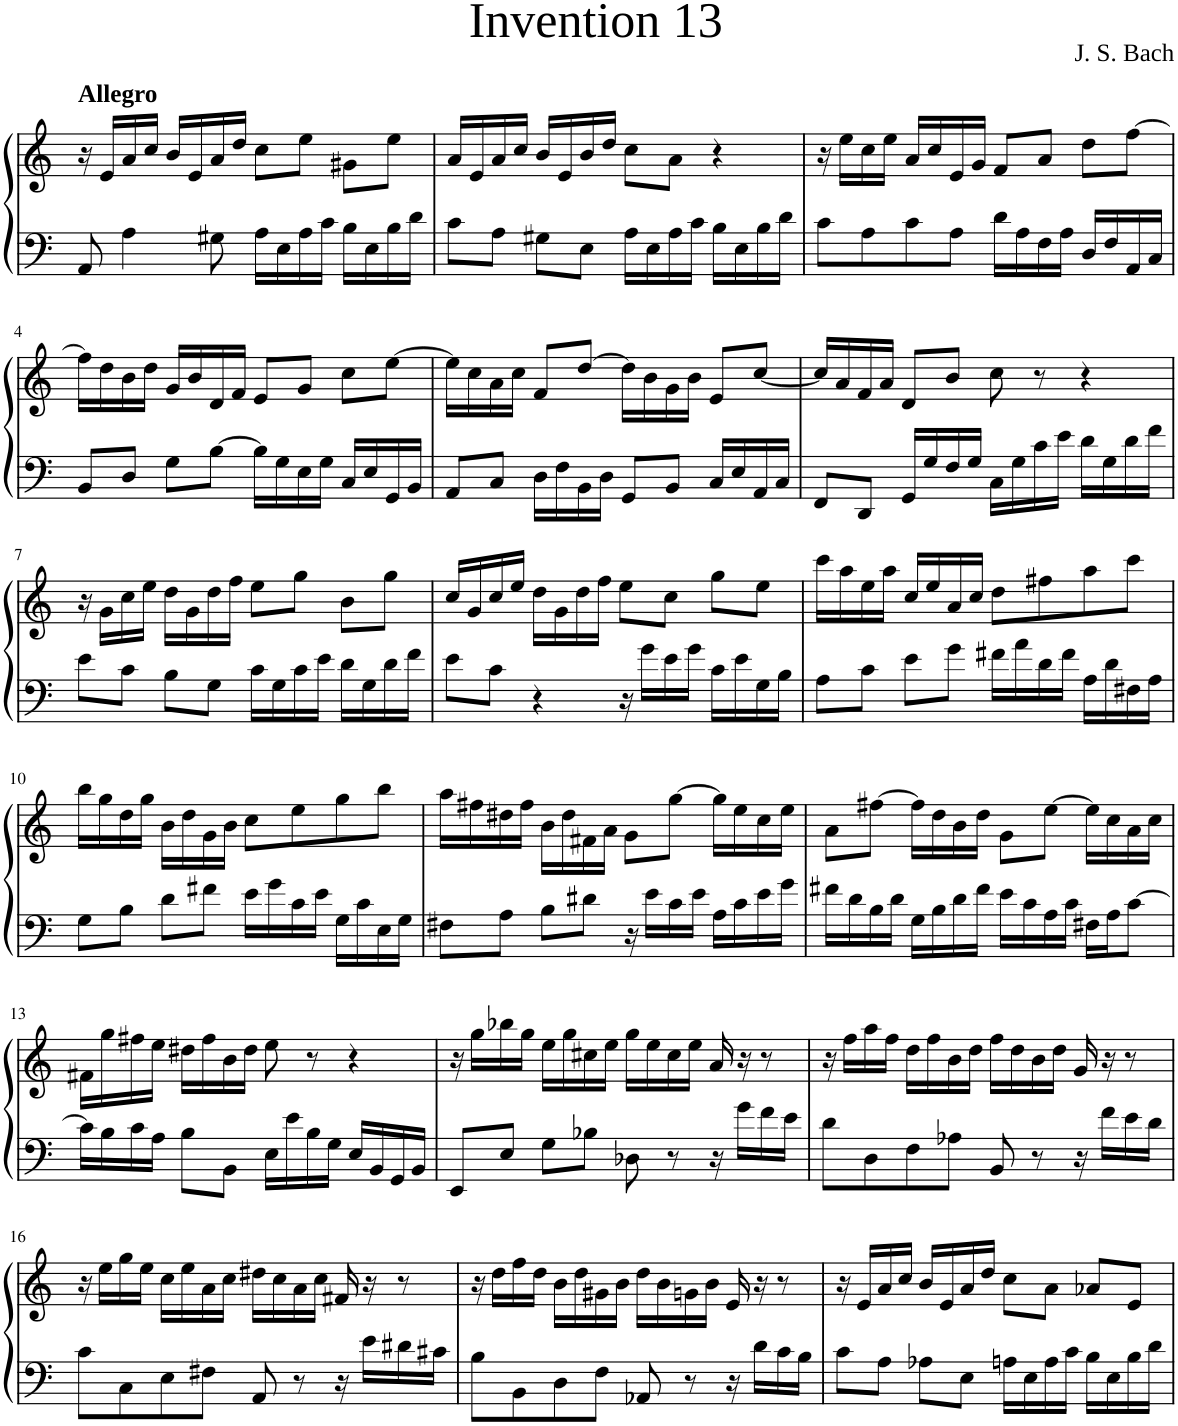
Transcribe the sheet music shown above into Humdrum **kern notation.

**kern	**kern
*part1	*part1
*staff2	*staff1
*I"Piano	*
*I'Pno	*
*clefF4	*clefG2
*k[]	*k[]
=1	=1
!	!LO:TX:a:B:t=Allegro
8AA/	16r
.	16e/LL
4A\	16a/
.	16cc/JJ
.	16b/LL
.	16e/
8G#X\	16a/
.	16dd/JJ
16A\LL	8cc\L
16E\	.
16A\	8ee\J
16c\JJ	.
16B\LL	8g#X\L
16E\	.
16B\	8ee\J
16d\JJ	.
=2	=2
8c\L	16a/LL
.	16e/
8A\J	16a/
.	16cc/JJ
8G#X\L	16b/LL
.	16e/
8E\J	16b/
.	16dd/JJ
16A\LL	8cc\L
16E\	.
16A\	8a\J
16c\JJ	.
16B\LL	4r
16E\	.
16B\	.
16d\JJ	.
=3	=3
8c\L	16r
.	16ee\LL
8A\	16cc\
.	16ee\JJ
8c\	16a/LL
.	16cc/
8A\J	16e/
.	16g/JJ
16d\LL	8f/L
16A\	.
16F\	8a/J
16A\JJ	.
16D/LL	8dd\L
16F/	.
16AA/	[8ff\J
16C/JJ	.
!!LO:LB:g=z
=4	=4
8BB/L	16ff\LL]
.	16dd\
8D/J	16b\
.	16dd\JJ
8G\L	16g/LL
.	16b/
[8B\J	16d/
.	16f/JJ
16B\LL]	8e/L
16G\	.
16E\	8g/J
16G\JJ	.
16C/LL	8cc\L
16E/	.
16GG/	[8ee\J
16BB/JJ	.
=5	=5
8AA/L	16ee\LL]
.	16cc\
8C/J	16a\
.	16cc\JJ
16D\LL	8f/L
16F\	.
16BB\	[8dd/J
16D\JJ	.
8GG/L	16dd\LL]
.	16b\
8BB/J	16g\
.	16b\JJ
16C/LL	8e/L
16E/	.
16AA/	[8cc/J
16C/JJ	.
=6	=6
8FF/L	16cc/LL]
.	16a/
8DD/J	16f/
.	16a/JJ
16GG/LL	8d/L
16G/	.
16F/	8b/J
16G/JJ	.
16C\LL	8cc\
16G\	.
16c\	8r
16e\JJ	.
16d\LL	4r
16G\	.
16d\	.
16f\JJ	.
!!LO:LB:g=z
=7	=7
8e\L	16r
.	16g\LL
8c\J	16cc\
.	16ee\JJ
8B\L	16dd\LL
.	16g\
8G\J	16dd\
.	16ff\JJ
16c\LL	8ee\L
16G\	.
16c\	8gg\J
16e\JJ	.
16d\LL	8b\L
16G\	.
16d\	8gg\J
16f\JJ	.
=8	=8
8e\L	16cc/LL
.	16g/
8c\J	16cc/
.	16ee/JJ
4r	16dd\LL
.	16g\
.	16dd\
.	16ff\JJ
16r	8ee\L
16g\LL	.
16e\	8cc\J
16g\JJ	.
16c\LL	8gg\L
16e\	.
16G\	8ee\J
16B\JJ	.
=9	=9
8A\L	16ccc\LL
.	16aa\
8c\J	16ee\
.	16aa\JJ
8e\L	16cc/LL
.	16ee/
8g\J	16a/
.	16cc/JJ
16f#X\LL	8dd\L
16a\	.
16d\	8ff#X\
16f#\JJ	.
16A\LL	8aa\
16d\	.
16F#X\	8ccc\J
16A\JJ	.
!!LO:LB:g=z
=10	=10
8G\L	16bb\LL
.	16gg\
8B\J	16dd\
.	16gg\JJ
8d\L	16b\LL
.	16dd\
8f#X\J	16g\
.	16b\JJ
16e\LL	8cc\L
16g\	.
16c\	8ee\
16e\JJ	.
16G\LL	8gg\
16c\	.
16E\	8bb\J
16G\JJ	.
=11	=11
8F#X\L	16aa\LL
.	16ff#X\
8A\J	16dd#X\
.	16ff#\JJ
8B\L	16b\LL
.	16dd#\
8d#X\J	16f#X\
.	16a\JJ
16r	8g\L
16e\LL	.
16c\	[8gg\J
16e\JJ	.
16A\LL	16gg\LL]
16c\	16ee\
16e\	16cc\
16g\JJ	16ee\JJ
=12	=12
16f#X\LL	8a\L
16d\	.
16B\	[8ff#X\J
16d\JJ	.
16G\LL	16ff#\LL]
16B\	16dd\
16d\	16b\
16f#\JJ	16dd\JJ
16e\LL	8g\L
16c\	.
16A\	[8ee\J
16c\JJ	.
16F#X\LL	16ee\LL]
16A\J	16cc\
[8c\J	16a\
.	16cc\JJ
!!LO:LB:g=z
=13	=13
16c\LL]	16f#X\LL
16B\	16gg\
16c\	16ff#X\
16A\JJ	16ee\JJ
8B\L	16dd#X\LL
.	16ff#\
8BB\J	16b\
.	16dd#\JJ
16E\LL	8ee\
16e\	.
16B\	8r
16G\JJ	.
16E/LL	4r
16BB/	.
16GG/	.
16BB/JJ	.
=14	=14
8EE/L	16r
.	16gg\LL
8E/J	16bb-X\
.	16gg\JJ
8G\L	16ee\LL
.	16gg\
8B-X\J	16cc#X\
.	16ee\JJ
8D-X\	16gg\LL
.	16ee\
8r	16cc#\
.	16ee\JJ
16r	16a/
16g\LL	16r
16f\	8r
16e\JJ	.
=15	=15
8d\L	16r
.	16ff\LL
8D\	16aa\
.	16ff\JJ
8F\	16dd\LL
.	16ff\
8A-X\J	16b\
.	16dd\JJ
8BB/	16ff\LL
.	16dd\
8r	16b\
.	16dd\JJ
16r	16g/
16f\LL	16r
16e\	8r
16d\JJ	.
!!LO:LB:g=z
=16	=16
8c\L	16r
.	16ee\LL
8C\	16gg\
.	16ee\JJ
8E\	16cc\LL
.	16ee\
8F#X\J	16a\
.	16cc\JJ
8AA/	16dd#X\LL
.	16cc\
8r	16a\
.	16cc\JJ
16r	16f#X/
16e\LL	16r
16d#X\	8r
16c#X\JJ	.
=17	=17
8B\L	16r
.	16dd\LL
8BB\	16ff\
.	16dd\JJ
8D\	16b\LL
.	16dd\
8F\J	16g#X\
.	16b\JJ
8AA-X/	16dd\LL
.	16b\
8r	16gn\
.	16b\JJ
16r	16e/
16d\LL	16r
16c\	8r
16B\JJ	.
=18	=18
8c\L	16r
.	16e/LL
8A\J	16a/
.	16cc/JJ
8A-X\L	16b/LL
.	16e/
8E\J	16a/
.	16dd/JJ
16An\LL	8cc\L
16E\	.
16A\	8a\J
16c\JJ	.
16B\LL	8a-X/L
16E\	.
16B\	8e/J
16d\JJ	.
=	=
*-	*-
